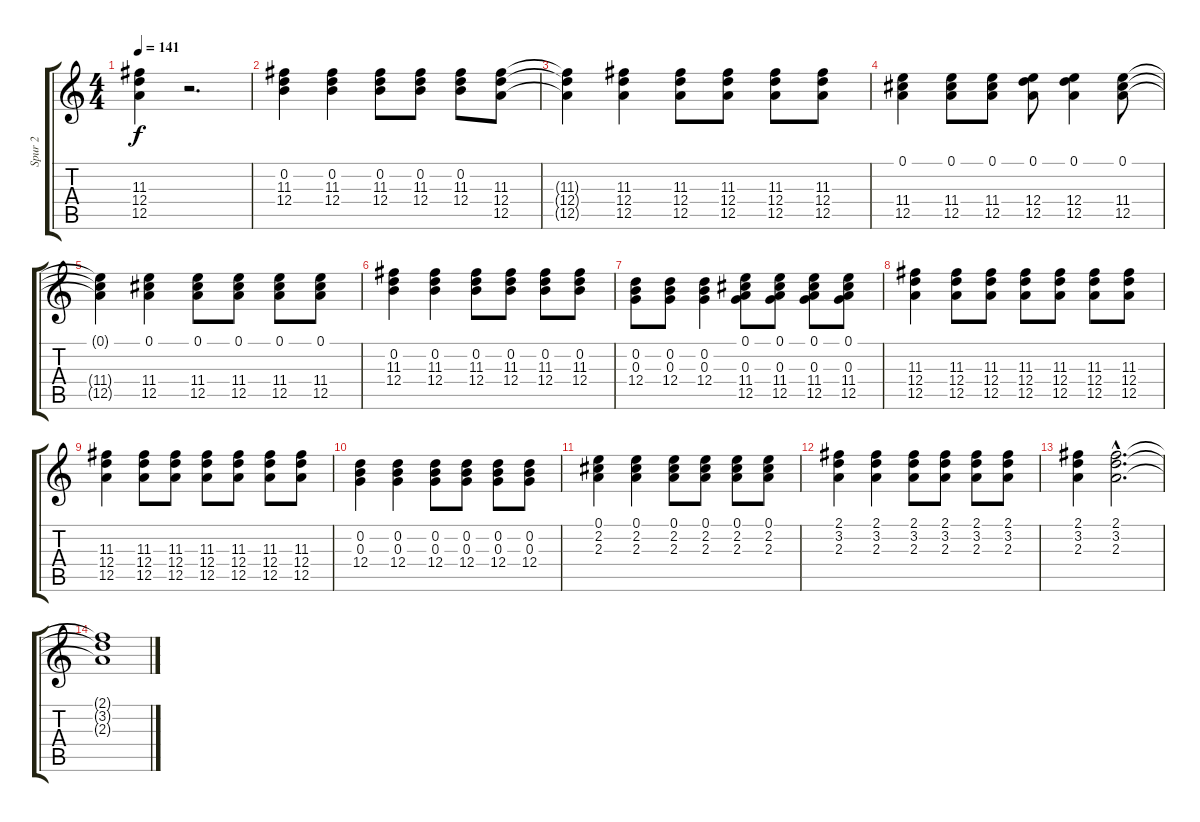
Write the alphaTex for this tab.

\track ("Spur 2" "Spur 2") {instrument acousticguitarsteel}
\staff {score tabs}
\tuning (E4 B3 G3 D3 A2 E2) {hide}
\ts (4 4)
\tempo 141
\clef g2
\ks c
(11.3 12.4 12.5).4{dy f} r.2{d} |
(0.2 11.3 12.4).4 (0.2 11.3 12.4).4 (0.2 11.3 12.4).8 (0.2 11.3 12.4).8 (0.2 11.3 12.4).8 (11.3 12.4 12.5).8 |
(11.3{t} 12.4{t} 12.5{t}).4 (11.3 12.4 12.5).4 (11.3 12.4 12.5).8 (11.3 12.4 12.5).8 (11.3 12.4 12.5).8 (11.3 12.4 12.5).8 |
(0.1 11.4 12.5).4 (0.1 11.4 12.5).8 (0.1 11.4 12.5).8 (0.1 12.4 12.5).8 (0.1 12.4 12.5).4 (0.1 11.4 12.5).8 |
(0.1{t} 11.4{t} 12.5{t}).4 (0.1 11.4 12.5).4 (0.1 11.4 12.5).8 (0.1 11.4 12.5).8 (0.1 11.4 12.5).8 (0.1 11.4 12.5).8 |
(0.2 11.3 12.4).4 (0.2 11.3 12.4).4 (0.2 11.3 12.4).8 (0.2 11.3 12.4).8 (0.2 11.3 12.4).8 (0.2 11.3 12.4).8 |
(0.2 0.3 12.4).8 (0.2 0.3 12.4).8 (0.2 0.3 12.4).4 (0.1 0.3 11.4 12.5).8 (0.1 0.3 11.4 12.5).8 (0.1 0.3 11.4 12.5).8 (0.1 0.3 11.4 12.5).8 |
(11.3 12.4 12.5).4 (11.3 12.4 12.5).8 (11.3 12.4 12.5).8 (11.3 12.4 12.5).8 (11.3 12.4 12.5).8 (11.3 12.4 12.5).8 (11.3 12.4 12.5).8 |
(11.3 12.4 12.5).4 (11.3 12.4 12.5).8 (11.3 12.4 12.5).8 (11.3 12.4 12.5).8 (11.3 12.4 12.5).8 (11.3 12.4 12.5).8 (11.3 12.4 12.5).8 |
(0.2 0.3 12.4).4 (0.2 0.3 12.4).4 (0.2 0.3 12.4).8 (0.2 0.3 12.4).8 (0.2 0.3 12.4).8 (0.2 0.3 12.4).8 |
(0.1 2.2 2.3).4 (0.1 2.2 2.3).4 (0.1 2.2 2.3).8 (0.1 2.2 2.3).8 (0.1 2.2 2.3).8 (0.1 2.2 2.3).8 |
(2.1 3.2 2.3).4 (2.1 3.2 2.3).4 (2.1 3.2 2.3).8 (2.1 3.2 2.3).8 (2.1 3.2 2.3).8 (2.1 3.2 2.3).8 |
(2.1 3.2 2.3).4 (2.1{hac} 3.2{hac} 2.3{hac}).2{d} |
(2.1{t} 3.2{t} 2.3{t}).1
